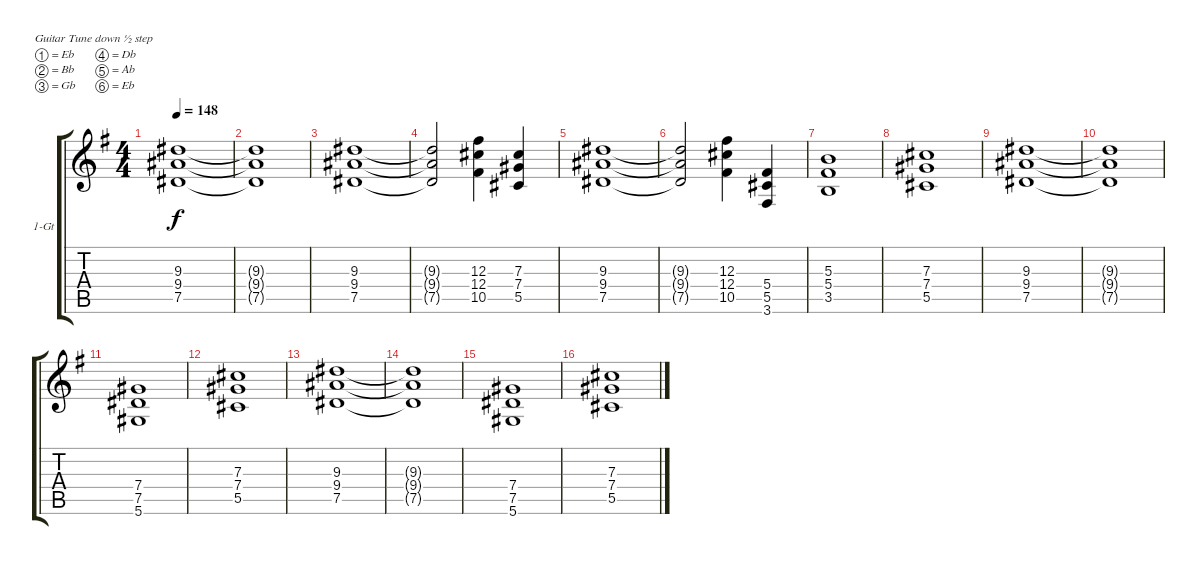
\bracketExtendMode groupsimilarinstruments
\firstSystemTrackNameOrientation horizontal
\otherSystemsTrackNameOrientation horizontal
\track ("Guitar 1" "1-Gt") {instrument electricguitarmuted}
\staff {score tabs}
\tuning (Eb4 Bb3 Gb3 Db3 Ab2 Eb2)
\ts (4 4)
\tempo 148
\clef g2
\scale
1.05549
\ks g
(7.5 9.4 9.3).1{dy f} |
\scale
0.944515 (7.5{t} 9.4{t} 9.3{t}).1 |
\scale
1.05549 (7.5 9.4 9.3).1 |
\scale
0.944515 (9.3{t} 7.5{t} 9.4{t}).2 (10.5 12.4 12.3).4 (5.5 7.4 7.3).4 |
\scale
1.05549 (7.5 9.4 9.3).1 |
\scale
0.944515 (9.3{t} 7.5{t} 9.4{t}).2 (10.5 12.4 12.3).4 (5.5 5.4 3.6).4 |
\scale
1.05549 (3.5 5.4 5.3).1 |
\scale
0.944515 (5.5 7.4 7.3).1 |
\scale
1.05549 (7.5 9.4 9.3).1 |
\scale
0.944515 (7.5{t} 9.4{t} 9.3{t}).1 |
\scale
1.05549 (5.6 7.5 7.4).1 |
\scale
0.944515 (5.5 7.4 7.3).1 |
\scale
1.05549 (7.5 9.4 9.3).1 |
\scale
0.944515 (7.5{t} 9.4{t} 9.3{t}).1 |
\scale
1.05549 (5.6 7.5 7.4).1 |
\scale
0.944515 (5.5 7.4 7.3).1
